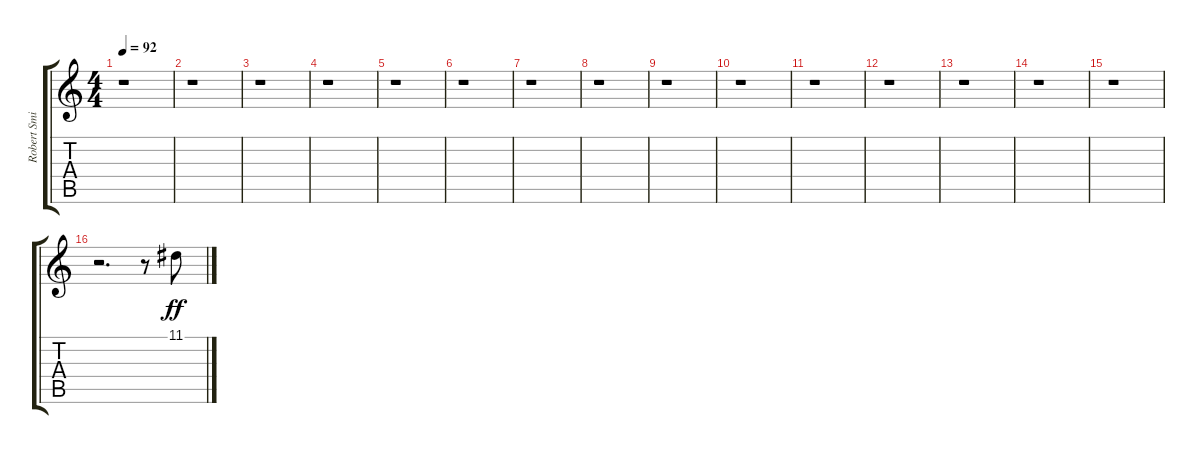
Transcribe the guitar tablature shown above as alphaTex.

\track ("Robert Smith " "Robert Smi") {instrument lead6voice}
\staff {score tabs}
\tuning (E4 B3 G3 D3 A2 E2) {hide}
\ts (4 4)
\tempo 92
\clef g2
\ks c
r.1{dy ff} |
r.1 |
r.1 |
r.1 |
r.1 |
r.1 |
r.1 |
r.1 |
r.1 |
r.1 |
r.1 |
r.1 |
r.1 |
r.1 |
r.1 |
r.2{d} r.8 11.1.8{instrument electricpiano2}
